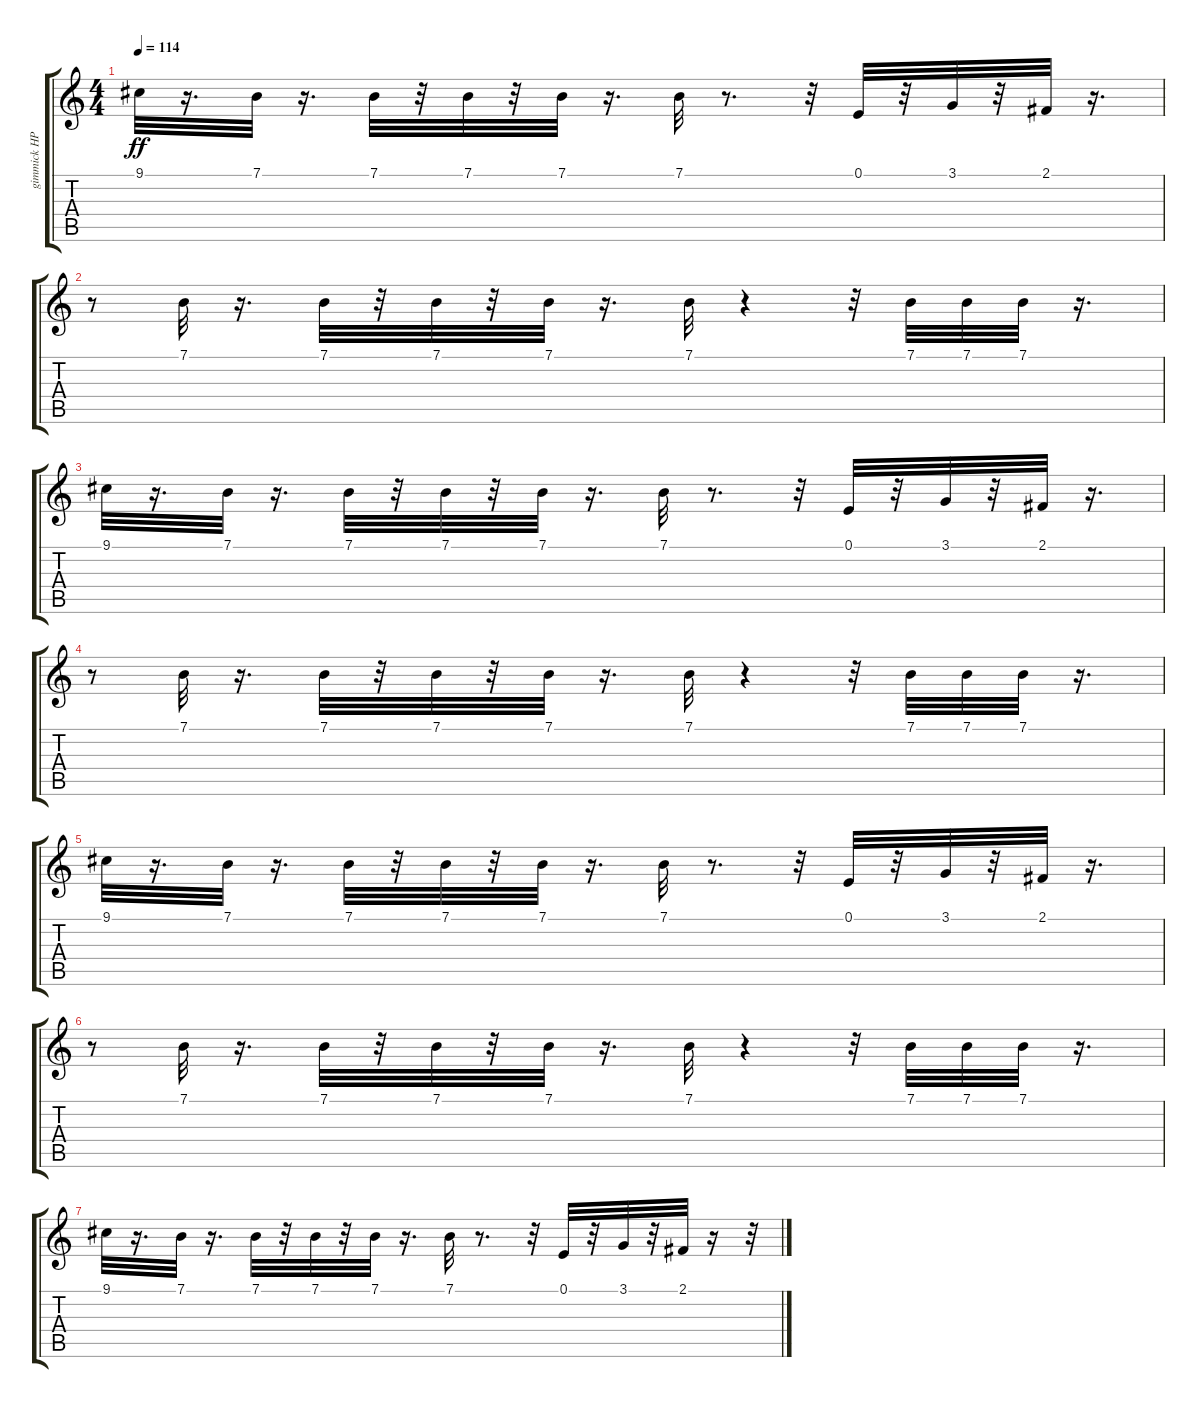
\track ("gimmick HPsaw" "gimmick HP") {instrument lead2sawtooth}
\staff {score tabs}
\tuning (E4 B3 G3 D3 A2 E2) {hide}
\ts (4 4)
\tempo 114
\clef g2
\ks c
9.1.32{dy ff} r.16{d} 7.1.32 r.16{d} 7.1.32 r.32 7.1.32 r.32 7.1.32 r.16{d} 7.1.32 r.8{d} r.32 0.1.32 r.32 3.1.32 r.32 2.1.32 r.16{d} |
r.8 7.1.32 r.16{d} 7.1.32 r.32 7.1.32 r.32 7.1.32 r.16{d} 7.1.32 r.4 r.32 7.1.32 7.1.32 7.1.32 r.16{d} |
9.1.32 r.16{d} 7.1.32 r.16{d} 7.1.32 r.32 7.1.32 r.32 7.1.32 r.16{d} 7.1.32 r.8{d} r.32 0.1.32 r.32 3.1.32 r.32 2.1.32 r.16{d} |
r.8 7.1.32 r.16{d} 7.1.32 r.32 7.1.32 r.32 7.1.32 r.16{d} 7.1.32 r.4 r.32 7.1.32 7.1.32 7.1.32 r.16{d} |
9.1.32 r.16{d} 7.1.32 r.16{d} 7.1.32 r.32 7.1.32 r.32 7.1.32 r.16{d} 7.1.32 r.8{d} r.32 0.1.32 r.32 3.1.32 r.32 2.1.32 r.16{d} |
r.8 7.1.32 r.16{d} 7.1.32 r.32 7.1.32 r.32 7.1.32 r.16{d} 7.1.32 r.4 r.32 7.1.32 7.1.32 7.1.32 r.16{d} |
9.1.32 r.16{d} 7.1.32 r.16{d} 7.1.32 r.32 7.1.32 r.32 7.1.32 r.16{d} 7.1.32 r.8{d} r.32 0.1.32 r.32 3.1.32 r.32 2.1.32 r.16 r.32
